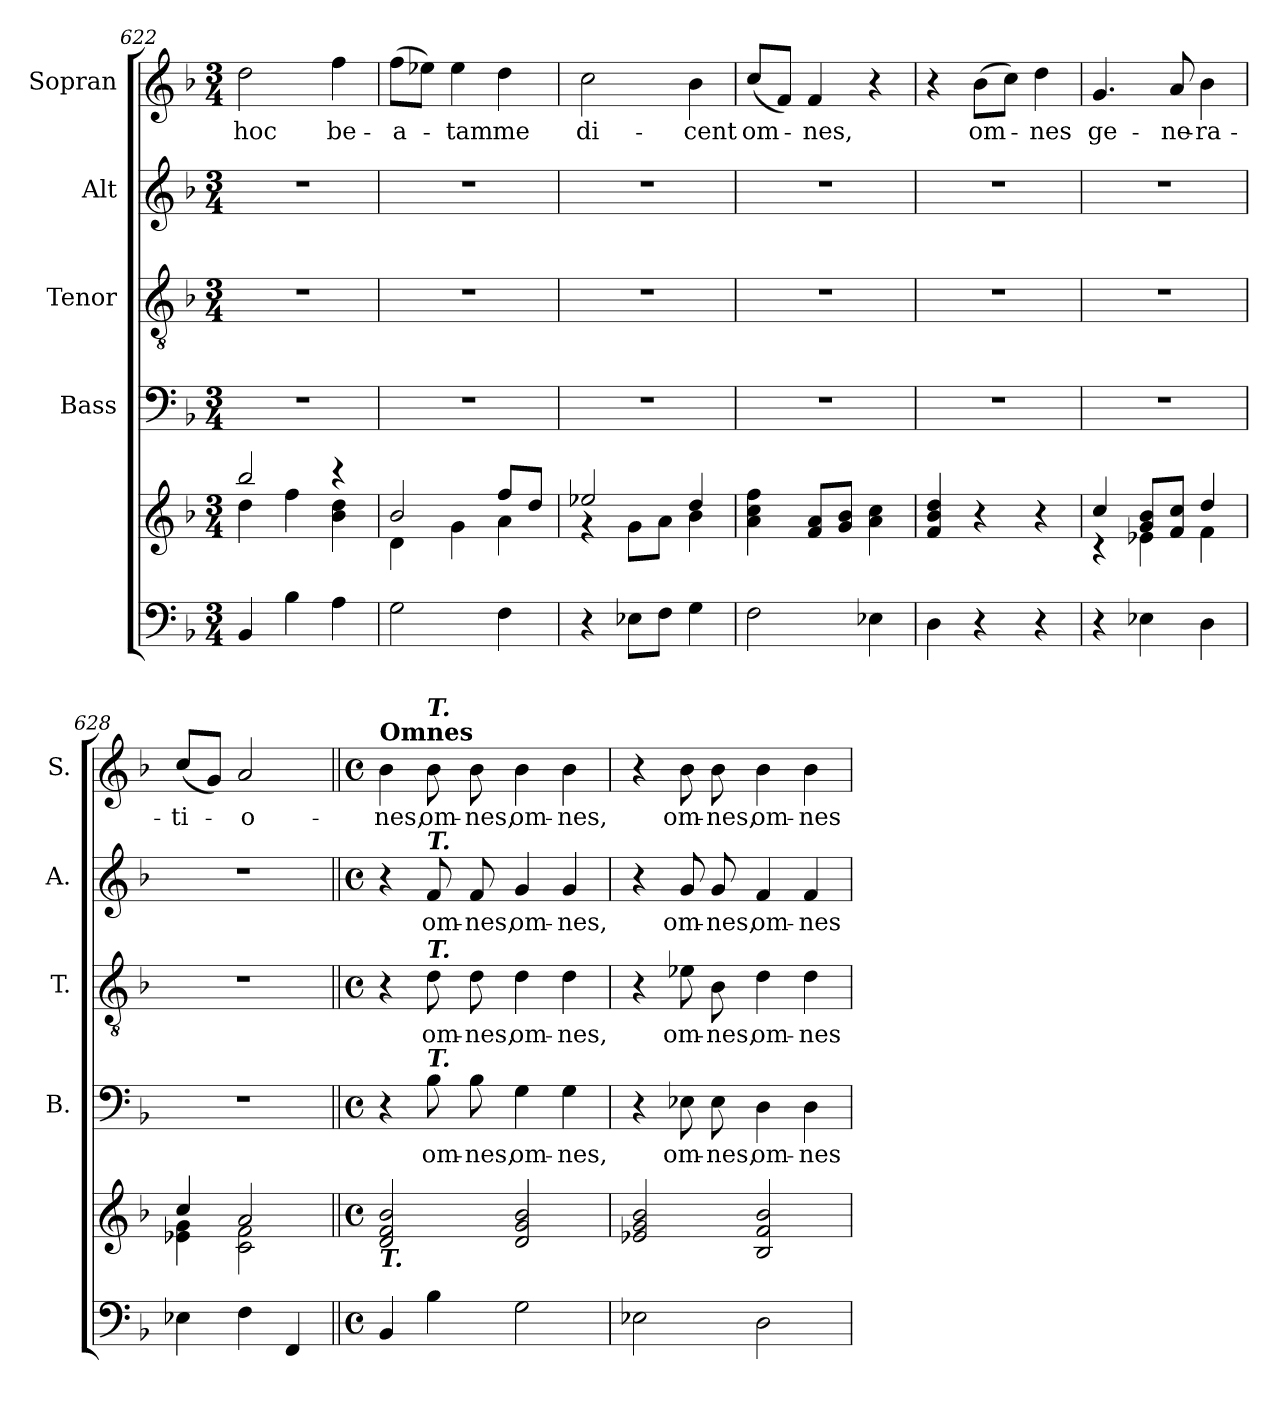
**kern	**kern	**kern	**text	**kern	**text	**kern	**text	**kern	**text
*part5	*part5	*part4	*part4	*part3	*part3	*part2	*part2	*part1	*part1
*staff6	*staff5	*staff4	*staff4	*staff3	*staff3	*staff2	*staff2	*staff1	*staff1
*	*	*I"Bass	*	*I"Tenor	*	*I"Alt	*	*I"Sopran	*
*	*	*I'B.	*	*I'T.	*	*I'A.	*	*I'S.	*
*clefF4	*clefG2	*clefF4	*	*clefGv2	*	*clefG2	*	*clefG2	*
*k[b-]	*k[b-]	*k[b-]	*	*k[b-]	*	*k[b-]	*	*k[b-]	*
*F:	*F:	*F:	*	*F:	*	*F:	*	*F:	*
*M3/4	*M3/4	*M3/4	*	*M3/4	*	*M3/4	*	*M3/4	*
=622	=622	=622	=622	=622	=622	=622	=622	=622	=622
*	*^	*	*	*	*	*	*	*	*
!	!	!	!	!	!	!	!	!	!	!LO:LY:b
4BB-/	2bb-/	4dd\	2.r	.	2.r	.	2.r	.	2dd\	hoc
4B-\	.	4ff\	.	.	.	.	.	.	.	.
!	!	!	!	!	!	!	!	!	!	!LO:LY:b
4A\	4rbb	4b-\ 4dd\	.	.	.	.	.	.	4ff\	be-
!!LO:PB:g=z
=623	=623	=623	=623	=623	=623	=623	=623	=623	=623	=623
!	!	!	!	!	!	!	!	!	!	!LO:LY:b
2G\	2b-/	4d\	2.r	.	2.r	.	2.r	.	(>8ff\L	-a-
.	.	.	.	.	.	.	.	.	8ee-X\J)	.
!	!	!	!	!	!	!	!	!	!	!LO:LY:b
.	.	4g\	.	.	.	.	.	.	4ee-\	-tam
!	!	!	!	!	!	!	!	!	!	!LO:LY:b
4F\	8ff/L	4a\	.	.	.	.	.	.	4dd\	me
.	8dd/J	.	.	.	.	.	.	.	.	.
=624	=624	=624	=624	=624	=624	=624	=624	=624	=624	=624
!	!	!	!	!	!	!	!	!	!	!LO:LY:b
4r	2ee-X/	4rf	2.r	.	2.r	.	2.r	.	2cc\	di-
8E-X\L	.	8g\L	.	.	.	.	.	.	.	.
8F\J	.	8a\J	.	.	.	.	.	.	.	.
!	!	!	!	!	!	!	!	!	!	!LO:LY:b
4G\	4dd/	4b-\	.	.	.	.	.	.	4b-\	-cent
=625	=625	=625	=625	=625	=625	=625	=625	=625	=625	=625
!	!	!	!	!	!	!	!	!	!	!LO:LY:b
*	*v	*v	*	*	*	*	*	*	*	*
2F\	4a\ 4cc\ 4ff\	2.r	.	2.r	.	2.r	.	(<8cc/L	om-
.	.	.	.	.	.	.	.	8f/J)	.
!	!	!	!	!	!	!	!	!	!LO:LY:b
.	8f/ 8a/L	.	.	.	.	.	.	4f/	-nes,
.	8g/ 8b-/J	.	.	.	.	.	.	.	.
4E-X\	4a\ 4cc\	.	.	.	.	.	.	4r	.
=626	=626	=626	=626	=626	=626	=626	=626	=626	=626
4D\	4f/ 4b-/ 4dd/	2.r	.	2.r	.	2.r	.	4r	.
!	!	!	!	!	!	!	!	!	!LO:LY:b
4r	4r	.	.	.	.	.	.	(>8b-\L	om-
.	.	.	.	.	.	.	.	8cc\J)	.
!	!	!	!	!	!	!	!	!	!LO:LY:b
4r	4r	.	.	.	.	.	.	4dd\	-nes
=627	=627	=627	=627	=627	=627	=627	=627	=627	=627
*	*^	*	*	*	*	*	*	*	*
!	!	!	!	!	!	!	!	!	!	!LO:LY:b
4r	4cc/	4rc	2.r	.	2.r	.	2.r	.	4.g/	ge-
4E-X\	8g/ 8b-/L	4e-X\	.	.	.	.	.	.	.	.
!	!	!	!	!	!	!	!	!	!	!LO:LY:b
.	8f/ 8cc/J	.	.	.	.	.	.	.	8a/	-ne-
!	!	!	!	!	!	!	!	!	!	!LO:LY:b
4D\	4dd/	4f\	.	.	.	.	.	.	4b-\	-ra-
=628	=628	=628	=628	=628	=628	=628	=628	=628	=628	=628
!	!	!	!	!	!	!	!	!	!	!LO:LY:b
4E-X\	4cc/	4e-X\ 4g\	2.r	.	2.r	.	2.r	.	(<8cc/L	-ti-
.	.	.	.	.	.	.	.	.	8g/J)	.
!	!	!	!	!	!	!	!	!	!	!LO:LY:b
4F\	2a/	2c\ 2f\	.	.	.	.	.	.	2a/	-o-
4FF/	.	.	.	.	.	.	.	.	.	.
*	*v	*v	*	*	*	*	*	*	*	*
=629||	=629||	=629||	=629||	=629||	=629||	=629||	=629||	=629||	=629||
*M4/4	*M4/4	*M4/4	*	*M4/4	*	*M4/4	*	*M4/4	*
*met(c)	*met(c)	*met(c)	*	*met(c)	*	*met(c)	*	*met(c)	*
!	!	!	!	!	!	!	!	!LO:TX:a:B:t=Omnes	!
!	!LO:TX:b:Bi:t=T.	!	!	!	!	!	!	!	!
!	!	!	!	!	!	!	!	!	!LO:LY:b
4BB-/	2d/ 2f/ 2b-/	4r	.	4r	.	4r	.	4b-\	-nes,
!	!	!	!	!	!	!	!	!LO:TX:a:Bi:t=T.	!
!	!	!	!	!	!	!LO:TX:a:Bi:t=T.	!	!	!
!	!	!	!	!LO:TX:a:Bi:t=T.	!	!	!	!	!
!	!	!LO:TX:a:Bi:t=T.	!	!	!	!	!	!	!
!	!	!	!LO:LY:b	!	!LO:LY:b	!	!LO:LY:b	!	!LO:LY:b
4B-\	.	8B-\	om-	8d\	om-	8f/	om-	8b-\	om-
!	!	!	!LO:LY:b	!	!LO:LY:b	!	!LO:LY:b	!	!LO:LY:b
.	.	8B-\	-nes,	8d\	-nes,	8f/	-nes,	8b-\	-nes,
!	!	!	!LO:LY:b	!	!LO:LY:b	!	!LO:LY:b	!	!LO:LY:b
2G\	2d/ 2g/ 2b-/	4G\	om-	4d\	om-	4g/	om-	4b-\	om-
!	!	!	!LO:LY:b	!	!LO:LY:b	!	!LO:LY:b	!	!LO:LY:b
.	.	4G\	-nes,	4d\	-nes,	4g/	-nes,	4b-\	-nes,
!!LO:LB:g=z
=630	=630	=630	=630	=630	=630	=630	=630	=630	=630
2E-X\	2e-X/ 2g/ 2b-/	4r	.	4r	.	4r	.	4r	.
!	!	!	!LO:LY:b	!	!LO:LY:b	!	!LO:LY:b	!	!LO:LY:b
.	.	8E-X\	om-	8e-X\	om-	8g/	om-	8b-\	om-
!	!	!	!LO:LY:b	!	!LO:LY:b	!	!LO:LY:b	!	!LO:LY:b
.	.	8E-\	-nes,	8B-\	-nes,	8g/	-nes,	8b-\	-nes,
!	!	!	!LO:LY:b	!	!LO:LY:b	!	!LO:LY:b	!	!LO:LY:b
2D\	2B-/ 2f/ 2b-/	4D\	om-	4d\	om-	4f/	om-	4b-\	om-
!	!	!	!LO:LY:b	!	!LO:LY:b	!	!LO:LY:b	!	!LO:LY:b
.	.	4D\	-nes	4d\	-nes	4f/	-nes	4b-\	-nes
=	=	=	=	=	=	=	=	=	=
*-	*-	*-	*-	*-	*-	*-	*-	*-	*-
